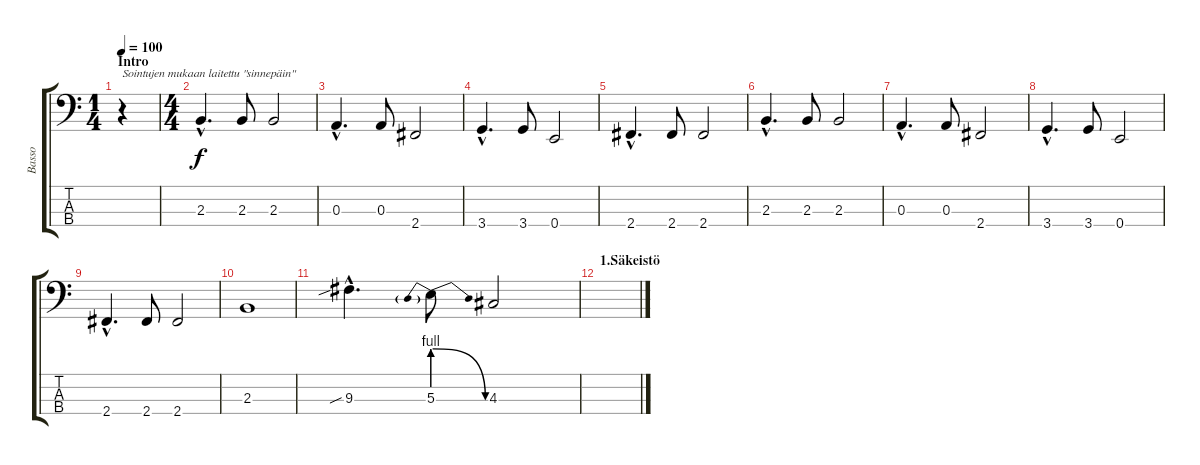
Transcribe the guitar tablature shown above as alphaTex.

\track ("Basso" "Basso") {instrument electricbassfinger}
\staff {score tabs}
\tuning (G2 D2 A1 E1) {hide}
\ts (1 4)
\section ("" "Intro")
\tempo 100
\clef f4
\ks c
r.4{txt "Sointujen mukaan laitettu \"sinnepäin\" " dy f instrument electricbassfinger} |
\ts (4 4)
2.3{hac}.4{d} 2.3.8 2.3.2 |
0.3{hac}.4{d} 0.3.8 2.4.2 |
3.4{hac}.4{d} 3.4.8 0.4.2 |
2.4{hac}.4{d} 2.4.8 2.4.2 |
2.3{hac}.4{d} 2.3.8 2.3.2 |
0.3{hac}.4{d} 0.3.8 2.4.2 |
3.4{hac}.4{d} 3.4.8 0.4.2 |
2.4{hac}.4{d} 2.4.8 2.4.2 |
2.3.1 |
9.3{sib hac}.4{d} 5.3{be (prebendrelease 0 4 60 0)}.8 4.3.2 |
\section ("" "1.Säkeistö")
